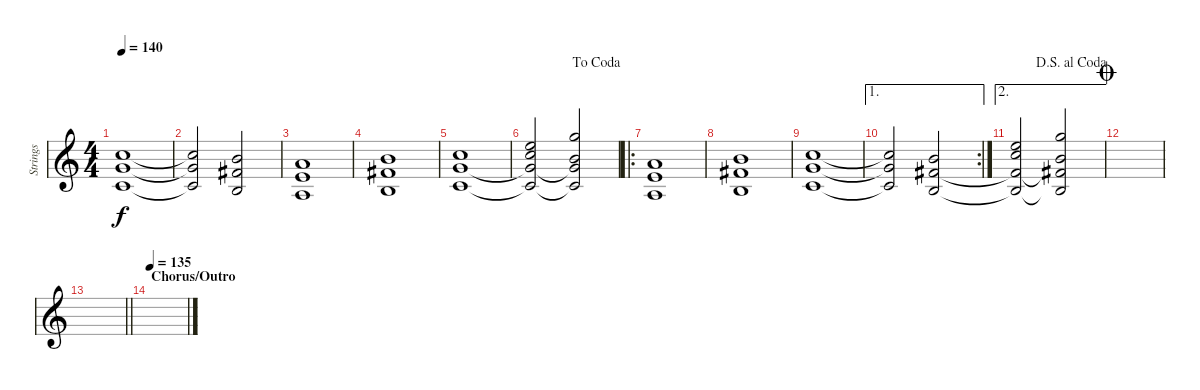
\track ("Strings" "Strings") {instrument stringensemble1}
\staff {score}
\tuning (E4 B3 G3 D3 A2 D2) {hide}
\ts (4 4)
\tempo 140
\clef g2
\ks c
(13.2 12.3 10.4).1{dy f} |
(13.2{t} 12.3{t} 10.4{t}).2 (12.2 11.3 9.4).2 |
(10.2 9.3 7.4).1 |
(12.2 11.3 9.4).1 |
(13.2 12.3 10.4).1 |
\jump dacoda
(12.1 13.2 12.3{t} 10.4{t}).2 (15.1 12.2 12.3{t} 10.4{t}).2 |
\ro
(10.2 9.3 7.4).1 |
(12.2 11.3 9.4).1 |
(13.2 12.3 10.4).1 |
\ae 1
\rc 2
(13.2{t} 12.3{t} 10.4{t}).2 (12.2 11.3 9.4).2 |
\ae 2
\jump dalsegnoalcoda
(12.1 13.2 11.3{t} 9.4{t}).2 (15.1 12.2 11.3{t} 9.4{t}).2 |
\jump coda
|
\barLineRight lightlight
|
\section ("" "Chorus/Outro")
\tempo 135
